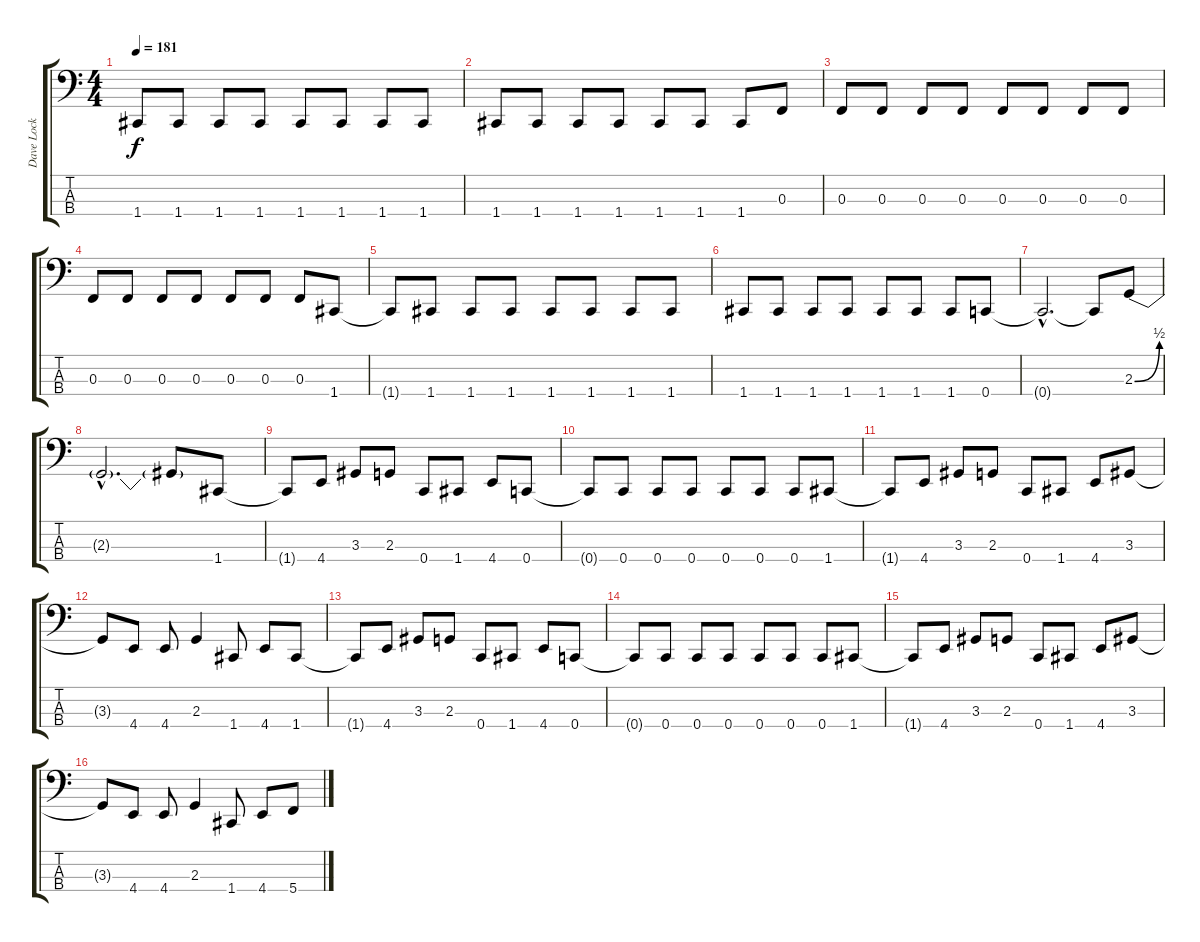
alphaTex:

\track ("Dave Lock (Bass)" "Dave Lock ") {instrument electricbasspick}
\staff {score tabs}
\tuning (Eb2 Bb1 F1 C1) {hide}
\ts (4 4)
\tempo 181
\clef f4
\ks c
1.4{t}.8{dy f} 1.4.8 1.4.8 1.4.8 1.4.8 1.4.8 1.4.8 1.4.8 |
1.4.8 1.4.8 1.4.8 1.4.8 1.4.8 1.4.8 1.4.8 0.3.8 |
0.3.8 0.3.8 0.3.8 0.3.8 0.3.8 0.3.8 0.3.8 0.3.8 |
0.3.8 0.3.8 0.3.8 0.3.8 0.3.8 0.3.8 0.3.8 1.4.8 |
1.4{t}.8 1.4.8 1.4.8 1.4.8 1.4.8 1.4.8 1.4.8 1.4.8 |
1.4.8 1.4.8 1.4.8 1.4.8 1.4.8 1.4.8 1.4.8 0.4.8 |
0.4{hac t}.2{d} 0.4{t}.8 2.3{be (bend 0 0 60 2)}.8 |
2.3{hac t}.2{d} 2.3{t}.8 1.4.8 |
1.4{t}.8 4.4.8 3.3.8 2.3.8 0.4.8 1.4.8 4.4.8 0.4.8 |
0.4{t}.8 0.4.8 0.4.8 0.4.8 0.4.8 0.4.8 0.4.8 1.4.8 |
1.4{t}.8 4.4.8 3.3.8 2.3.8 0.4.8 1.4.8 4.4.8 3.3.8 |
3.3{t}.8 4.4.8 4.4.8 2.3.4 1.4.8 4.4.8 1.4.8 |
1.4{t}.8 4.4.8 3.3.8 2.3.8 0.4.8 1.4.8 4.4.8 0.4.8 |
0.4{t}.8 0.4.8 0.4.8 0.4.8 0.4.8 0.4.8 0.4.8 1.4.8 |
1.4{t}.8 4.4.8 3.3.8 2.3.8 0.4.8 1.4.8 4.4.8 3.3.8 |
3.3{t}.8 4.4.8 4.4.8 2.3.4 1.4.8 4.4.8 5.4.8
